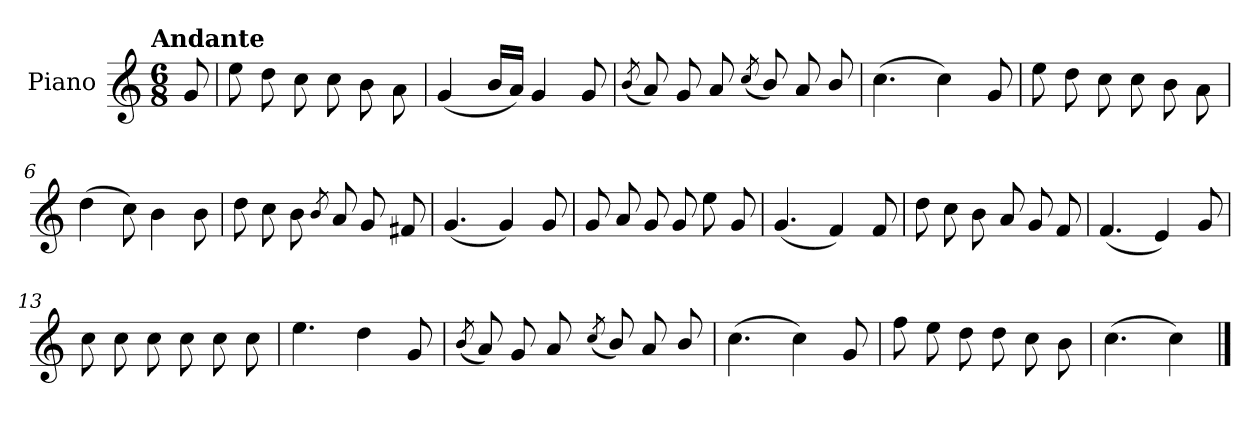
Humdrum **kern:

**kern
*part1
*staff1
*I"Piano
*I'Pno.
*clefG2
*k[]
!!LO:TX:omd:t=Andante
*M6/8
*MM92
=
8g/
=1
8ee\
8dd\
8cc\
8cc\
8b\
8a\
=2
(<4g/
16b/LL
16a/JJ)
4g/
8g/
=3
(<8qb/
8a/)
8g/
8a/
(<8qcc/
8b/)
8a/
8b/
=4
(>4.cc\
4cc\)
8g/
!!LO:LB:g=z
=5
8ee\
8dd\
8cc\
8cc\
8b\
8a\
=6
(>4dd\
8cc\)
4b\
8b\
=7
8dd\
8cc\
8b\
8qb/
8a/
8g/
8f#X/
=8
(<4.g/
4g/)
8g/
=9
8g/
8a/
8g/
8g/
8ee\
8g/
!!LO:LB:g=z
=10
(<4.g/
4f/)
8f/
=11
8dd\
8cc\
8b\
8a/
8g/
8f/
=12
(<4.f/
4e/)
8g/
=13
8cc\
8cc\
8cc\
8cc\
8cc\
8cc\
=14
4.ee\
4dd\
8g/
!!LO:LB:g=z
=15
(<8qb/
8a/)
8g/
8a/
(<8qcc/
8b/)
8a/
8b/
=16
(>4.cc\
4cc\)
8g/
=17
8ff\
8ee\
8dd\
8dd\
8cc\
8b\
=18
(>4.cc\
4cc\)
==
*-
